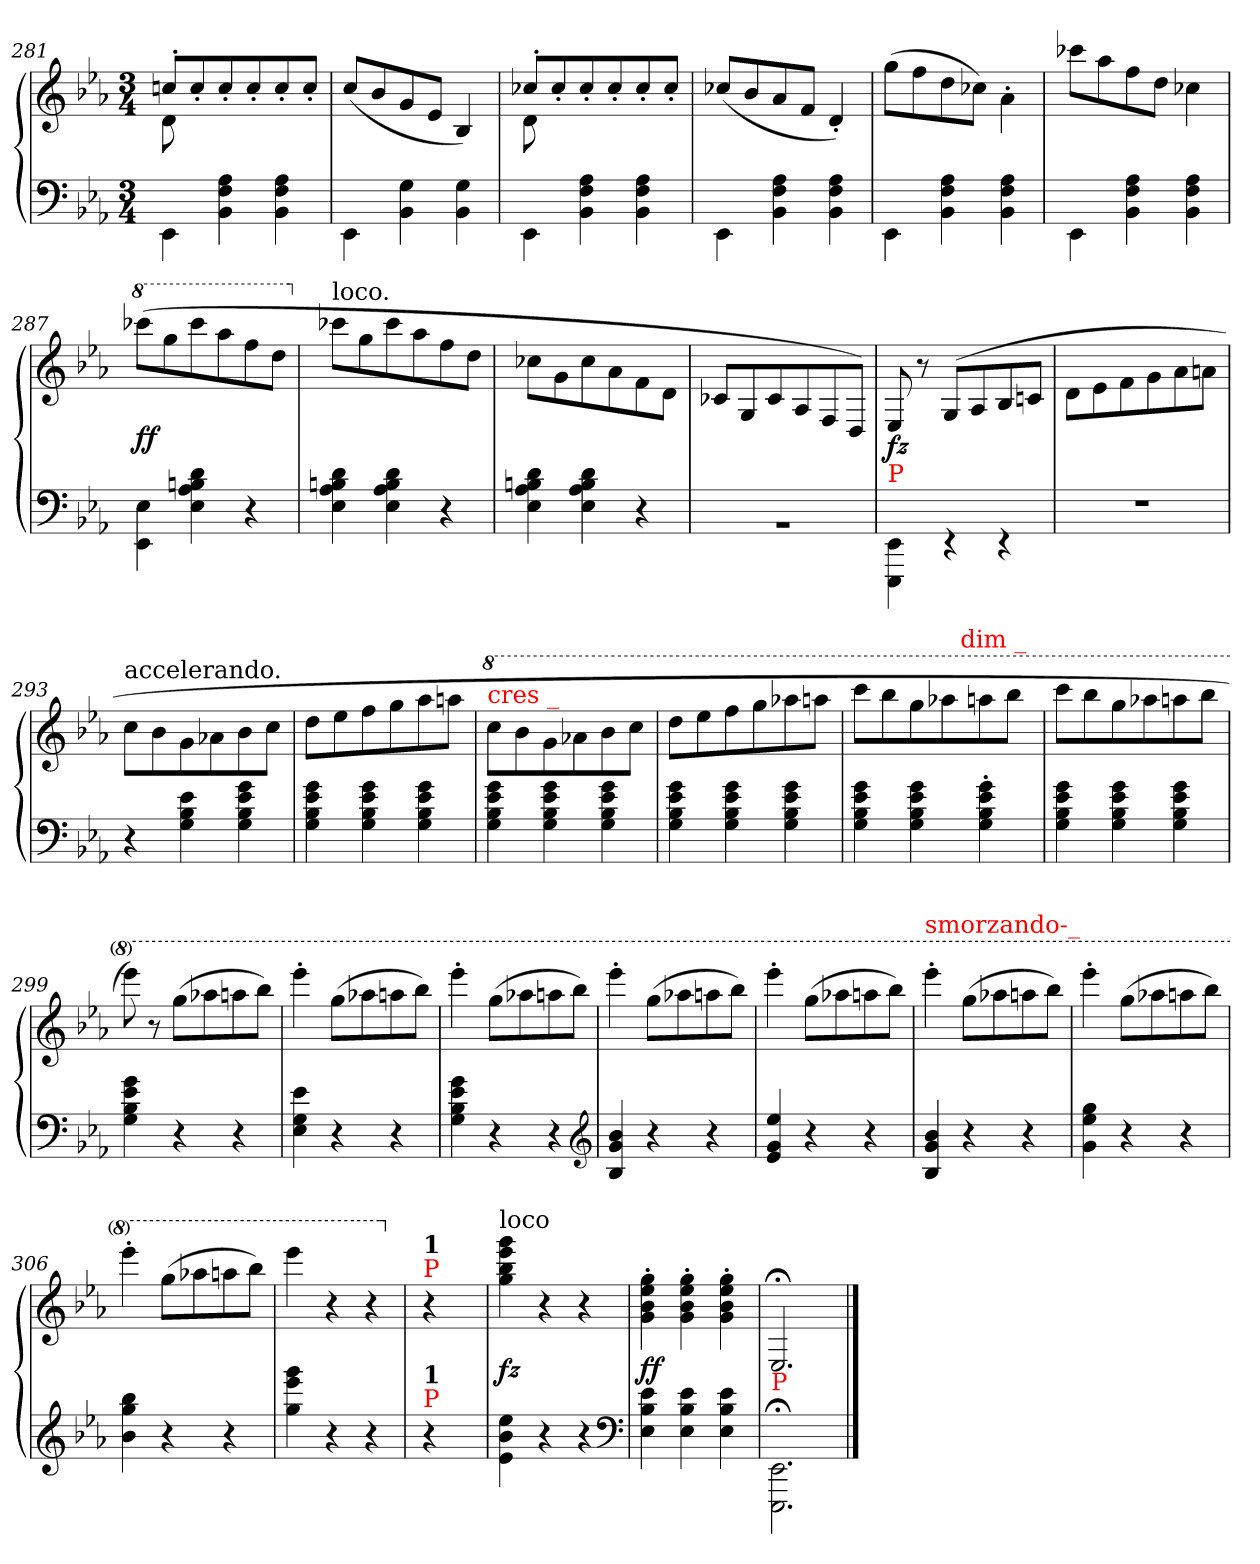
**kern	**kern	**dynam
*part1	*part1	*part1
*staff2	*staff1	*staff1/2
*clefF4	*clefG2	*
*k[b-e-a-]	*k[b-e-a-]	*
*M3/4	*M3/4	*
=281	=281	=281
*	*^	*
4EE-\	8ccn'<L	8d	.
.	8cc'	8ryy	.
4A- 4F 4BB-	8cc'	2ryy	.
.	8cc'	.	.
4A- 4F 4BB-	8cc'	.	.
.	8cc'J	.	.
*	*v	*v	*
=282	=282	=282
4EE-\	(8ccL	.
.	8b-	.
4G 4BB-	8g	.
.	8e-J	.
4G 4BB-	4B-)	.
=283	=283	=283
*	*^	*
4EE-\	8cc-X'<L	8d	.
.	8cc-'	8ryy	.
4A- 4F 4BB-	8cc-'	2ryy	.
.	8cc-'	.	.
4A- 4F 4BB-	8cc-'	.	.
.	8cc-'J	.	.
*	*v	*v	*
=284	=284	=284
4EE-\	(8cc-XL	.
.	8b-	.
4A- 4F 4BB-	8a-	.
.	8fJ	.
4A- 4F 4BB-	4d')	.
=285	=285	=285
4EE-\	(8ggL	.
.	8ff	.
4A- 4F 4BB-	8dd	.
.	8cc-XJ)	.
4A- 4F 4BB-	4a-'\	.
=286	=286	=286
4EE-\	8ccc-XL	.
.	8aa-	.
4A- 4F 4BB-	8ff	.
.	8ddJ	.
4A- 4F 4BB-	4cc-X	.
=287	=287	=287
*	*8va	*
4E-\ 4EE-\	(>8cccc-XL	ff
.	8ggg	.
4d 4Bn 4A- 4E-	8cccc-	.
.	8aaa-	.
4r	8fff	.
.	8dddJ	.
=288	=288	=288
*	*X8va	*
!	!LO:TX:a:t=loco.	!
4d 4Bn 4A- 4E-	8ccc-XL	.
.	8gg	.
4d 4B 4A- 4E-	8ccc-	.
.	8aa-	.
4r	8ff	.
.	8ddJ	.
=289	=289	=289
4d 4Bn 4A- 4E-	8cc-X\L	.
.	8g	.
4d 4B 4A- 4E-	8cc-	.
.	8a-	.
4r	8f	.
.	8dJ	.
=290	=290	=290
2.rBB	8c-X/L	.
.	8G/	.
.	8c-/	.
.	8A-/	.
.	8F/	.
.	8D/J)	.
=291	=291	=291
!LO:TX:a:color=red:t=P	!	!
4EE-\ 4EEE-\	8E-/	fz
.	8r	.
4rEE	(>8G/L	.
.	8A-/	.
4rEE	8B-/	.
.	8cn/J	.
=292	=292	=292
2.rF	8d\L	.
.	8e-	.
.	8f	.
.	8g	.
.	8a-	.
.	8anJ	.
=293	=293	=293
!	!LO:TX:a:t=accelerando.	!
4r	8cc\L	.
.	8b-	.
4e- 4B- 4G	8g	.
.	8a-X	.
4g 4e- 4B- 4G	8b-	.
.	8ccJ	.
=294	=294	=294
4g 4e- 4B- 4G	8ddL	.
.	8ee-	.
4g 4e- 4B- 4G	8ff	.
.	8gg	.
4g 4e- 4B- 4G	8aa-	.
.	8aanJ	.
=295	=295	=295
*	*8va	*
!	!LO:TX:a:color=red:t=cres _	!
4g 4e- 4B- 4G	8ccc\L	.
.	8bb-	.
4g 4e- 4B- 4G	8gg	.
.	8aa-X	.
4g 4e- 4B- 4G	8bb-	.
.	8cccJ	.
=296	=296	=296
4g 4e- 4B- 4G	8dddL	.
.	8eee-	.
4g 4e- 4B- 4G	8fff	.
.	8ggg	.
4g 4e- 4B- 4G	8aaa-X	.
.	8aaanJ	.
=297	=297	=297
!	!LO:TX:a:color=red:t=P	!
*	*^	*
4g 4e- 4B- 4G	8ccccL	4..ryy	.
.	8bbb-	.	.
4g 4e- 4B- 4G	8ggg	.	.
.	8aaa-X	.	.
!	!	!LO:TX:a:color=red:t=dim _	!
.	.	4ryy	.
4g' 4e-' 4B-' 4G'	8aaan	.	.
.	8bbb-J	.	.
.	.	16ryy	.
*	*v	*v	*
=298	=298	=298
4g 4e- 4B- 4G	8ccccL	.
.	8bbb-	.
4g 4e- 4B- 4G	8ggg	.
.	8aaa-X	.
4g 4e- 4B- 4G	8aaan	.
.	8bbb-J	.
=299	=299	=299
4g 4e- 4B- 4G	8eeee-)	.
.	8r	.
4r	(8gggL	.
.	8aaa-X	.
4r	8aaan	.
.	8bbb-J)	.
=300	=300	=300
4e- 4G 4E-	4eeee-'	.
4r	(8gggL	.
.	8aaa-X	.
4r	8aaan	.
.	8bbb-J)	.
=301	=301	=301
4g 4e- 4B- 4G	4eeee-'	.
4r	(>8gggL	.
.	8aaa-X	.
4r	8aaan	.
.	8bbb-J)	.
*clefG2	*	*
=302	=302	=302
4b- 4g 4B-	4eeee-'	.
4r	(8gggL	.
.	8aaa-X	.
4r	8aaan	.
.	8bbb-J)	.
=303	=303	=303
4ee- 4g 4e-	4eeee-'	.
4r	(8gggL	.
.	8aaa-X	.
4r	8aaan	.
.	8bbb-J)	.
=304	=304	=304
!	!LO:TX:a:color=red:t=smorzando-_	!
4b- 4g 4B-	4eeee-'	.
4r	(8gggL	.
.	8aaa-X	.
4r	8aaan	.
.	8bbb-J)	.
=305	=305	=305
4gg 4ee- 4g	4eeee-'	.
4r	(8gggL	.
.	8aaa-X	.
4r	8aaan	.
.	8bbb-J)	.
=306	=306	=306
4bb- 4gg 4b-	4eeee-'	.
4r	(8gggL	.
.	8aaa-X	.
4r	8aaan	.
.	8bbb-J)	.
=307	=307	=307
4ggg 4eee- 4gg	4eeee-	.
4r	4r	.
4r	4r	.
=308	=308	=308
*	*X8va	*
!	!LO:TX:a:color=red:t=P	!
!	!LO:TX:a:B:t=1	!
!LO:TX:a:color=red:t=P	!	!
!LO:TX:a:B:t=1	!	!
4r	4r	.
=309	=309	=309
!	!LO:TX:a:t=loco	!
4ee-\ 4b-\ 4e-\	4ggg 4eee- 4bb- 4gg	fz
4r	4r	.
4r	4r	.
*clefF4	*	*
=310	=310	=310
4e- 4B- 4E-	4gg' 4ee-' 4b-' 4g'	ff
4e- 4B- 4E-	4gg' 4ee-' 4b-' 4g'	.
4e- 4B- 4E-	4gg' 4ee-' 4b-' 4g'	.
=311	=311	=311
!LO:TX:a:color=red:t=P	!	!
2.EE-;\ 2.EEE-;\	2.E-;</	.
==	==	==
*-	*-	*-
